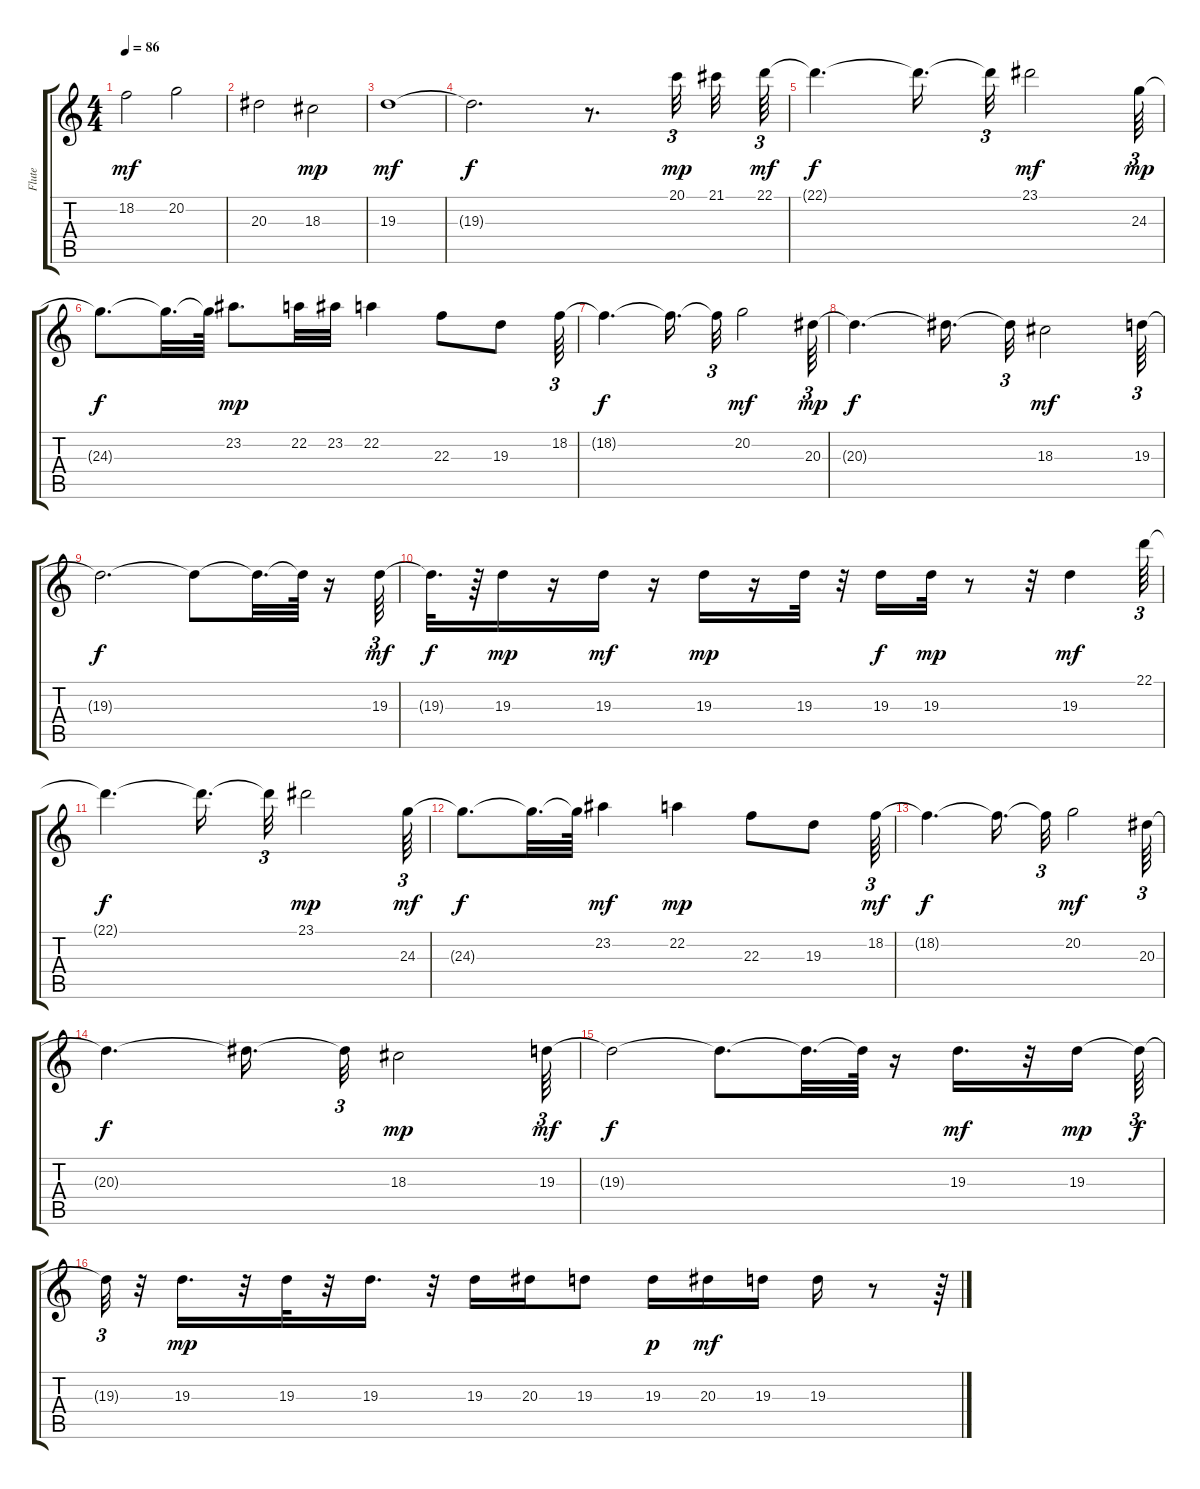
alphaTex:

\track ("Flute" "Flute") {instrument flute}
\staff {score tabs}
\tuning (E4 B3 G3 D3 A2 E2) {hide}
\ts (4 4)
\tempo 86
\clef g2
\ks c
18.2.2{dy mf} 20.2.2 |
20.3.2 18.3.2{dy mp} |
19.3.1{dy mf} |
19.3{t}.2{d dy f} r.8{d} 20.1.32{tu (3 2) dy mp} 21.1.32 22.1.64{tu (3 2) dy mf} |
22.1{t}.4{d dy f} 22.1{t}.16{d} 22.1{t}.32{tu (3 2)} 23.1.2{dy mf} 24.3.64{tu (3 2) dy mp} |
24.3{t}.8{d dy f} 24.3{t}.32{d} 24.3{t}.64 23.2.8{d dy mp} 22.2.32 23.2.32 22.2.4 22.3.8 19.3.8 18.2.64{tu (3 2)} |
18.2{t}.4{d dy f} 18.2{t}.16{d} 18.2{t}.32{tu (3 2)} 20.2.2{dy mf} 20.3.64{tu (3 2) dy mp} |
20.3{t}.4{d dy f} 20.3{t}.16{d} 20.3{t}.32{tu (3 2)} 18.3.2{dy mf} 19.3.64{tu (3 2)} |
19.3{t}.2{d dy f} 19.3{t}.8 19.3{t}.32{d} 19.3{t}.64 r.16 19.3.64{tu (3 2) dy mf} |
19.3{t}.32{d dy f} r.64 19.3.16{dy mp} r.16 19.3.16{dy mf} r.16 19.3.16{dy mp} r.16 19.3.32 r.32 19.3.16{dy f} 19.3.32{dy mp} r.8 r.32 19.3.4{dy mf} 22.1.64{tu (3 2)} |
22.1{t}.4{d dy f} 22.1{t}.16{d} 22.1{t}.32{tu (3 2)} 23.1.2{dy mp} 24.3.64{tu (3 2) dy mf} |
24.3{t}.8{d dy f} 24.3{t}.32{d} 24.3{t}.64 23.2.4{dy mf} 22.2.4{dy mp} 22.3.8 19.3.8 18.2.64{tu (3 2) dy mf} |
18.2{t}.4{d dy f} 18.2{t}.16{d} 18.2{t}.32{tu (3 2)} 20.2.2{dy mf} 20.3.64{tu (3 2)} |
20.3{t}.4{d dy f} 20.3{t}.16{d} 20.3{t}.32{tu (3 2)} 18.3.2{dy mp} 19.3.64{tu (3 2) dy mf} |
19.3{t}.2{dy f} 19.3{t}.8{d} 19.3{t}.32{d} 19.3{t}.64 r.16 19.3.16{d dy mf} r.32 19.3.16{dy mp} 19.3{t}.64{tu (3 2) dy f} |
19.3{t}.32{tu (3 2)} r.32 19.3.16{d dy mp} r.32 19.3.32 r.32 19.3.16{d} r.32 19.3.16 20.3.16 19.3.8 19.3.16{dy p} 20.3.16{dy mf} 19.3.16 19.3.16 r.8 r.64{tu (3 2)}
